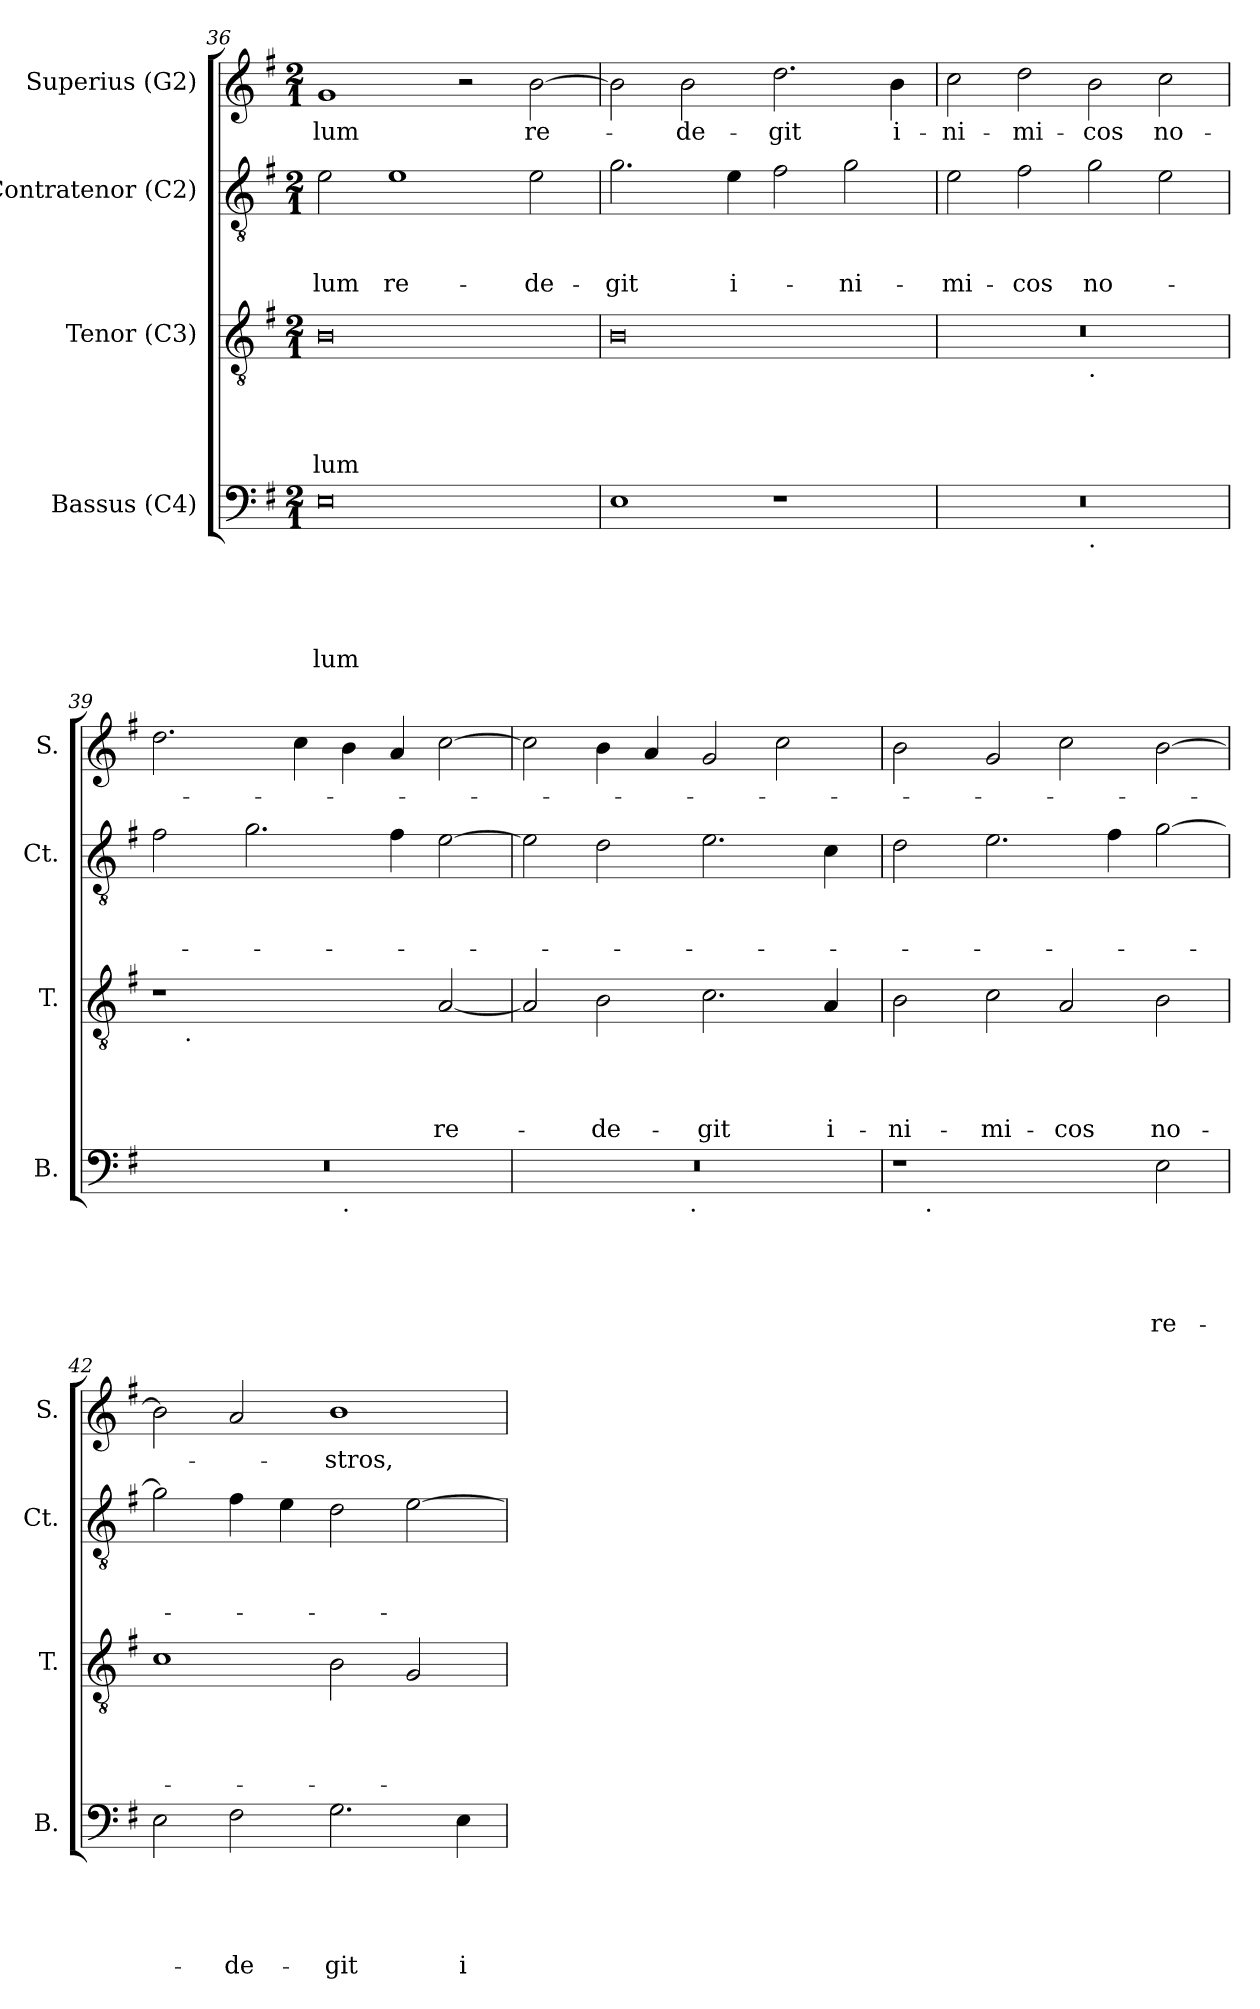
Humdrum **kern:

**kern	**text	**text	**text	**text	**text	**kern	**text	**text	**text	**text	**kern	**text	**text	**text	**kern	**text
*part4	*part4	*part4	*part4	*part4	*part4	*part3	*part3	*part3	*part3	*part3	*part2	*part2	*part2	*part2	*part1	*part1
*staff4	*staff4	*staff4	*staff4	*staff4	*staff4	*staff3	*staff3	*staff3	*staff3	*staff3	*staff2	*staff2	*staff2	*staff2	*staff1	*staff1
*I"Bassus (C4)	*	*	*	*	*	*I"Tenor (C3)	*	*	*	*	*I"Contratenor (C2)	*	*	*	*I"Superius (G2)	*
*I'B.	*	*	*	*	*	*I'T.	*	*	*	*	*I'Ct.	*	*	*	*I'S.	*
*clefF4	*	*	*	*	*	*clefGv2	*	*	*	*	*clefGv2	*	*	*	*clefG2	*
*k[f#]	*	*	*	*	*	*k[f#]	*	*	*	*	*k[f#]	*	*	*	*k[f#]	*
*G:	*	*	*	*	*	*G:	*	*	*	*	*G:	*	*	*	*G:	*
*M2/1	*	*	*	*	*	*M2/1	*	*	*	*	*M2/1	*	*	*	*M2/1	*
=36	=36	=36	=36	=36	=36	=36	=36	=36	=36	=36	=36	=36	=36	=36	=36	=36
!	!	!	!	!	!LO:LY:b	!	!	!	!	!LO:LY:b	!	!	!	!LO:LY:b	!	!LO:LY:b
0E	.	.	.	.	-lum	0B	.	.	.	-lum	2e\	.	.	-lum	1g	-lum
!	!	!	!	!	!	!	!	!	!	!	!	!	!	!LO:LY:b	!	!
.	.	.	.	.	.	.	.	.	.	.	1e	.	.	re-	.	.
.	.	.	.	.	.	.	.	.	.	.	.	.	.	.	2r	.
!	!	!	!	!	!	!	!	!	!	!	!	!	!	!LO:LY:b	!	!LO:LY:b
.	.	.	.	.	.	.	.	.	.	.	2e\	.	.	-de-	[<2b\	re-
!!LO:LB:g=z
=37	=37	=37	=37	=37	=37	=37	=37	=37	=37	=37	=37	=37	=37	=37	=37	=37
!	!	!	!	!	!	!	!	!	!	!	!	!	!	!LO:LY:b	!	!
1E	.	.	.	.	.	0B	.	.	.	.	2.g\	.	.	-git	2b\]	.
!	!	!	!	!	!	!	!	!	!	!	!	!	!	!	!	!LO:LY:b
.	.	.	.	.	.	.	.	.	.	.	.	.	.	.	2b\	-de-
!	!	!	!	!	!	!	!	!	!	!	!	!	!	!LO:LY:b:rj	!	!
.	.	.	.	.	.	.	.	.	.	.	4e\	.	.	i-	.	.
!	!	!	!	!	!	!	!	!	!	!	!	!	!	!	!	!LO:LY:b
1r	.	.	.	.	.	.	.	.	.	.	2f#\	.	.	.	2.dd\	-git
!	!	!	!	!	!	!	!	!	!	!	!	!	!	!LO:LY:b	!	!
.	.	.	.	.	.	.	.	.	.	.	2g\	.	.	-ni-	.	.
!	!	!	!	!	!	!	!	!	!	!	!	!	!	!	!	!LO:LY:b
.	.	.	.	.	.	.	.	.	.	.	.	.	.	.	4b\	i-
=38	=38	=38	=38	=38	=38	=38	=38	=38	=38	=38	=38	=38	=38	=38	=38	=38
!	!	!	!	!	!	!	!	!	!	!	!	!	!	!LO:LY:b	!	!LO:LY:b
*^	*	*	*	*	*	*^	*	*	*	*	*	*	*	*	*	*
0r	1ryy	.	.	.	.	.	0r	1ryy	.	.	.	.	2e\	.	.	-mi-	2cc\	-ni-
!	!	!	!	!	!	!	!	!	!	!	!	!	!	!	!	!LO:LY:b	!	!LO:LY:b
.	.	.	.	.	.	.	.	.	.	.	.	.	2f#\	.	.	-cos	2dd\	-mi-
!	!	!	!	!	!	!	!	!LO:TX:b:t=.	!	!	!	!	!	!	!	!	!	!
!	!LO:TX:b:t=.	!	!	!	!	!	!	!	!	!	!	!	!	!	!	!	!	!
!	!	!	!	!	!	!	!	!	!	!	!	!	!	!	!	!LO:LY:b	!	!LO:LY:b
.	1ryy	.	.	.	.	.	.	1ryy	.	.	.	.	2g\	.	.	no-	2b\	-cos
!	!	!	!	!	!	!	!	!	!	!	!	!	!	!	!	!	!	!LO:LY:b
.	.	.	.	.	.	.	.	.	.	.	.	.	2e\	.	.	.	2cc\	no-
=39	=39	=39	=39	=39	=39	=39	=39	=39	=39	=39	=39	=39	=39	=39	=39	=39	=39	=39
0r	1ryy	.	.	.	.	.	1r	8ryy	.	.	.	.	2f#\	.	.	.	2.dd\	.
!	!	!	!	!	!	!	!	!LO:TX:b:t=.	!	!	!	!	!	!	!	!	!	!
.	.	.	.	.	.	.	.	1...ryy	.	.	.	.	.	.	.	.	.	.
.	.	.	.	.	.	.	.	.	.	.	.	.	2.g\	.	.	.	.	.
.	.	.	.	.	.	.	.	.	.	.	.	.	.	.	.	.	4cc\	.
!	!LO:TX:b:t=.	!	!	!	!	!	!	!	!	!	!	!	!	!	!	!	!	!
.	1ryy	.	.	.	.	.	2ryy	.	.	.	.	.	.	.	.	.	4b\	.
.	.	.	.	.	.	.	.	.	.	.	.	.	4f#\	.	.	.	4a/	.
!	!	!	!	!	!	!	!	!	!	!	!	!LO:LY:b	!	!	!	!	!	!
.	.	.	.	.	.	.	[<2A/	.	.	.	.	re-	[>2e\	.	.	.	[>2cc\	.
*	*	*	*	*	*	*	*v	*v	*	*	*	*	*	*	*	*	*	*
=40	=40	=40	=40	=40	=40	=40	=40	=40	=40	=40	=40	=40	=40	=40	=40	=40	=40
0r	2ryy	.	.	.	.	.	2A/]	.	.	.	.	2e\]	.	.	.	2cc\]	.
!	!	!	!	!	!	!	!	!	!	!	!LO:LY:b	!	!	!	!	!	!
.	4...ryy	.	.	.	.	.	2B\	.	.	.	-de-	2d\	.	.	.	4b\	.
.	.	.	.	.	.	.	.	.	.	.	.	.	.	.	.	4a/	.
!	!LO:TX:b:t=.	!	!	!	!	!	!	!	!	!	!	!	!	!	!	!	!
.	1ryy	.	.	.	.	.	.	.	.	.	.	.	.	.	.	.	.
!	!	!	!	!	!	!	!	!	!	!	!LO:LY:b	!	!	!	!	!	!
.	.	.	.	.	.	.	2.c\	.	.	.	-git	2.e\	.	.	.	2g/	.
.	.	.	.	.	.	.	.	.	.	.	.	.	.	.	.	2cc\	.
!	!	!	!	!	!	!	!	!	!	!	!LO:LY:b	!	!	!	!	!	!
.	.	.	.	.	.	.	4A/	.	.	.	i-	4c\	.	.	.	.	.
.	32ryy	.	.	.	.	.	.	.	.	.	.	.	.	.	.	.	.
!!LO:PB:g=z
=41	=41	=41	=41	=41	=41	=41	=41	=41	=41	=41	=41	=41	=41	=41	=41	=41	=41
!	!	!	!	!	!	!	!	!	!	!	!LO:LY:b	!	!	!	!	!	!
1r	8ryy	.	.	.	.	.	2B\	.	.	.	-ni-	2d\	.	.	.	2b\	.
!	!LO:TX:b:t=.	!	!	!	!	!	!	!	!	!	!	!	!	!	!	!	!
.	1...ryy	.	.	.	.	.	.	.	.	.	.	.	.	.	.	.	.
!	!	!	!	!	!	!	!	!	!	!	!LO:LY:b	!	!	!	!	!	!
.	.	.	.	.	.	.	2c\	.	.	.	-mi-	2.e\	.	.	.	2g/	.
!	!	!	!	!	!	!	!	!	!	!	!LO:LY:b	!	!	!	!	!	!
2ryy	.	.	.	.	.	.	2A/	.	.	.	-cos	.	.	.	.	2cc\	.
.	.	.	.	.	.	.	.	.	.	.	.	4f#\	.	.	.	.	.
!	!	!	!	!	!	!LO:LY:b	!	!	!	!	!LO:LY:b	!	!	!	!	!	!
2E\	.	.	.	.	.	re-	2B\	.	.	.	no-	[>2g\	.	.	.	[>2b\	.
*v	*v	*	*	*	*	*	*	*	*	*	*	*	*	*	*	*	*
=42	=42	=42	=42	=42	=42	=42	=42	=42	=42	=42	=42	=42	=42	=42	=42	=42
2E\	.	.	.	.	.	1c	.	.	.	.	2g\]	.	.	.	2b\]	.
!	!	!	!	!	!LO:LY:b	!	!	!	!	!	!	!	!	!	!	!
2F#\	.	.	.	.	-de-	.	.	.	.	.	4f#\	.	.	.	2a/	.
.	.	.	.	.	.	.	.	.	.	.	4e\	.	.	.	.	.
!	!	!	!	!	!LO:LY:b	!	!	!	!	!	!	!	!	!	!	!LO:LY:b
2.G\	.	.	.	.	-git	2B\	.	.	.	.	2d\	.	.	.	1b	-stros,
.	.	.	.	.	.	2G/	.	.	.	.	[>2e\	.	.	.	.	.
!	!	!	!	!	!LO:LY:b	!	!	!	!	!	!	!	!	!	!	!
4E\	.	.	.	.	i-	.	.	.	.	.	.	.	.	.	.	.
=	=	=	=	=	=	=	=	=	=	=	=	=	=	=	=	=
*-	*-	*-	*-	*-	*-	*-	*-	*-	*-	*-	*-	*-	*-	*-	*-	*-
